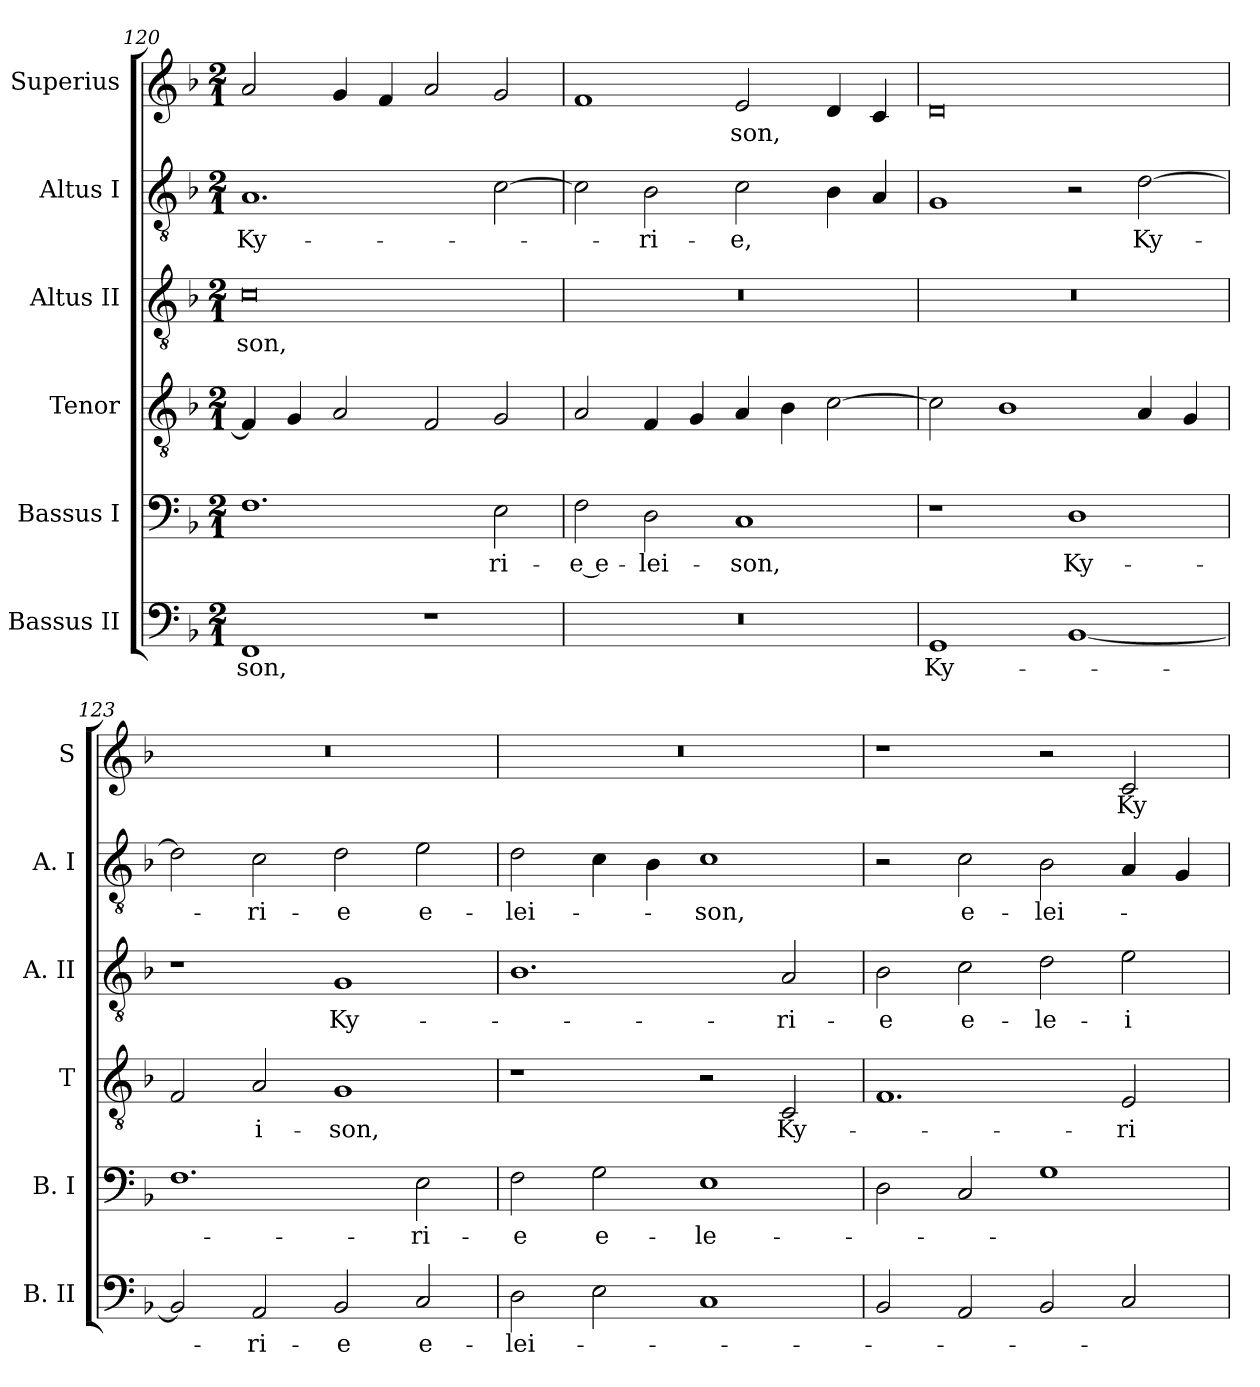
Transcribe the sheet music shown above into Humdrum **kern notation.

**kern	**text	**kern	**text	**kern	**text	**kern	**text	**kern	**text	**kern	**text
*part6	*part6	*part5	*part5	*part4	*part4	*part3	*part3	*part2	*part2	*part1	*part1
*staff6	*staff6	*staff5	*staff5	*staff4	*staff4	*staff3	*staff3	*staff2	*staff2	*staff1	*staff1
*I"Bassus II	*	*I"Bassus I	*	*I"Tenor	*	*I"Altus II	*	*I"Altus I	*	*I"Superius	*
*I'B. II	*	*I'B. I	*	*I'T	*	*I'A. II	*	*I'A. I	*	*I'S	*
*clefF4	*	*clefF4	*	*clefGv2	*	*clefGv2	*	*clefGv2	*	*clefG2	*
*k[b-]	*	*k[b-]	*	*k[b-]	*	*k[b-]	*	*k[b-]	*	*k[b-]	*
*F:	*	*F:	*	*F:	*	*F:	*	*F:	*	*F:	*
*M2/1	*	*M2/1	*	*M2/1	*	*M2/1	*	*M2/1	*	*M2/1	*
=120	=120	=120	=120	=120	=120	=120	=120	=120	=120	=120	=120
1FF	-son,	1.F	.	4F]	.	0c	-son,	1.A	Ky-	2a	.
.	.	.	.	4G	.	.	.	.	.	.	.
.	.	.	.	2A	.	.	.	.	.	4g	.
.	.	.	.	.	.	.	.	.	.	4f	.
1r	.	.	.	2F	.	.	.	.	.	2a	.
.	.	2E	-ri-	2G	.	.	.	[2c	.	2g	.
=121	=121	=121	=121	=121	=121	=121	=121	=121	=121	=121	=121
0r	.	2F	-e e-	2A	.	0r	.	2c]	.	1f	.
.	.	2D	-lei-	4F	.	.	.	2B-	-ri-	.	.
.	.	.	.	4G	.	.	.	.	.	.	.
.	.	1C	-son,	4A	.	.	.	2c	-e,	2e	-son,
.	.	.	.	4B-	.	.	.	.	.	.	.
.	.	.	.	[2c	.	.	.	4B-	.	4d	.
.	.	.	.	.	.	.	.	4A	.	4c	.
=122	=122	=122	=122	=122	=122	=122	=122	=122	=122	=122	=122
1GG	Ky-	1r	.	2c]	.	0r	.	1G	.	0d	.
.	.	.	.	1B-	.	.	.	.	.	.	.
[1BB-	.	1D	Ky-	.	.	.	.	2r	.	.	.
.	.	.	.	4A	.	.	.	[2d	Ky-	.	.
.	.	.	.	4G	.	.	.	.	.	.	.
=123	=123	=123	=123	=123	=123	=123	=123	=123	=123	=123	=123
2BB-]	.	1.F	.	2F	.	1r	.	2d]	.	0r	.
2AA	-ri-	.	.	2A	-i-	.	.	2c	-ri-	.	.
2BB-	-e	.	.	1G	-son,	1G	Ky-	2d	-e	.	.
2C	e-	2E	-ri-	.	.	.	.	2e	e-	.	.
=124	=124	=124	=124	=124	=124	=124	=124	=124	=124	=124	=124
2D	-lei-	2F	-e	1r	.	1.B-	.	2d	-lei-	0r	.
2E	.	2G	e-	.	.	.	.	4c	.	.	.
.	.	.	.	.	.	.	.	4B-	.	.	.
1C	.	1E	-le-	2r	.	.	.	1c	-son,	.	.
.	.	.	.	2C	Ky-	2A	-ri-	.	.	.	.
=125	=125	=125	=125	=125	=125	=125	=125	=125	=125	=125	=125
2BB-	.	2D	.	1.F	.	2B-	-e	2r	.	1r	.
2AA	.	2C	.	.	.	2c	e-	2c	e-	.	.
2BB-	.	1G	.	.	.	2d	-le-	2B-	-lei-	2r	.
2C	.	.	.	2E	-ri-	2e	-i-	4A	.	2c	Ky-
.	.	.	.	.	.	.	.	4G	.	.	.
=	=	=	=	=	=	=	=	=	=	=	=
*-	*-	*-	*-	*-	*-	*-	*-	*-	*-	*-	*-
